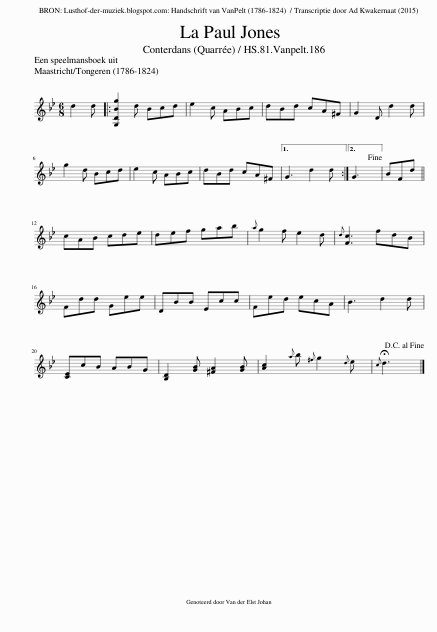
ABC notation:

X:1
L:1/8
Q:1/4=180
M:6/8
I:linebreak $
K:Bb
V:1 treble
V:1
 d2 d |: [G,DBg]2 d Bcd | e2 c ABc | dBd cA^F | G2 D d2 d |$ %5
 g2 d Bcd | e2 c ABc | dBd cA^F |1 G3 d2 d :|2 G3!fine! || %10
 BFd ||$ cAB cde | def gab |{a} g2 f e2 d |{d} [Fc]3 fdB |$ %15
 Fdd Gee | DBB Ecc | Fed ecA | B3 d2 d |$ [CE]cB ABG | %20
 [B,D]2 [GB] [^FA]2 [GB] | [Ac]2{a} b{^f} g2{d} e |{!fermata!c} !fermata!d3!D.C.! |] %23
